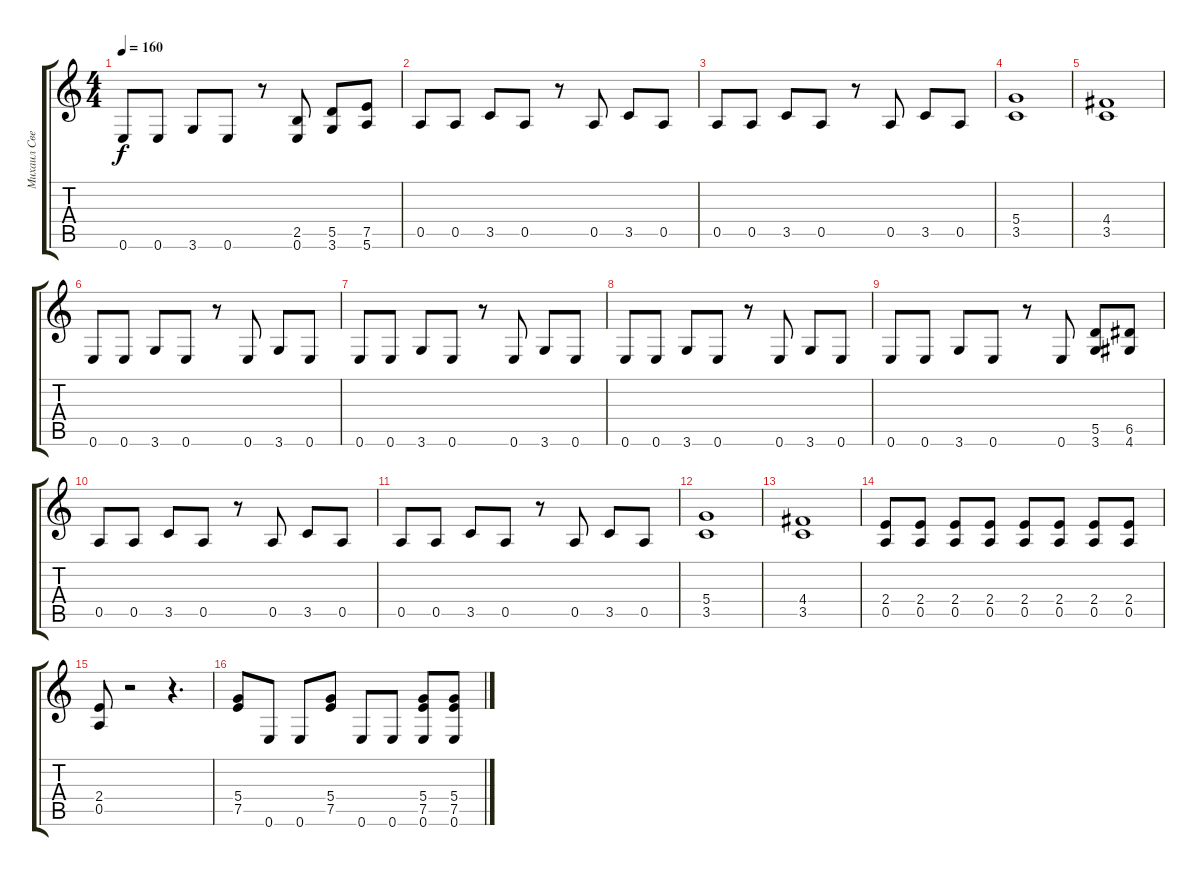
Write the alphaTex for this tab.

\track ("Михаил Светлов" "Михаил Све") {instrument distortionguitar}
\staff {score tabs}
\tuning (E4 B3 G3 D3 A2 E2) {hide}
\ts (4 4)
\tempo 160
\clef g2
\ks c
0.6.8{dy f} 0.6.8 3.6.8 0.6.8 r.8 (2.5 0.6).8 (5.5 3.6).8 (7.5 5.6).8 |
0.5.8 0.5.8 3.5.8 0.5.8 r.8 0.5.8 3.5.8 0.5.8 |
0.5.8 0.5.8 3.5.8 0.5.8 r.8 0.5.8 3.5.8 0.5.8 |
(5.4 3.5).1 |
(4.4 3.5).1 |
0.6.8 0.6.8 3.6.8 0.6.8 r.8 0.6.8 3.6.8 0.6.8 |
0.6.8 0.6.8 3.6.8 0.6.8 r.8 0.6.8 3.6.8 0.6.8 |
0.6.8 0.6.8 3.6.8 0.6.8 r.8 0.6.8 3.6.8 0.6.8 |
0.6.8 0.6.8 3.6.8 0.6.8 r.8 0.6.8 (5.5 3.6).8 (6.5 4.6).8 |
0.5.8 0.5.8 3.5.8 0.5.8 r.8 0.5.8 3.5.8 0.5.8 |
0.5.8 0.5.8 3.5.8 0.5.8 r.8 0.5.8 3.5.8 0.5.8 |
(5.4 3.5).1 |
(4.4 3.5).1 |
(2.4 0.5).8 (2.4 0.5).8 (2.4 0.5).8 (2.4 0.5).8 (2.4 0.5).8 (2.4 0.5).8 (2.4 0.5).8 (2.4 0.5).8 |
(2.4 0.5).8 r.2 r.4{d} |
(5.4 7.5).8 0.6.8 0.6.8 (5.4 7.5).8 0.6.8 0.6.8 (5.4 7.5 0.6).8 (5.4 7.5 0.6).8
